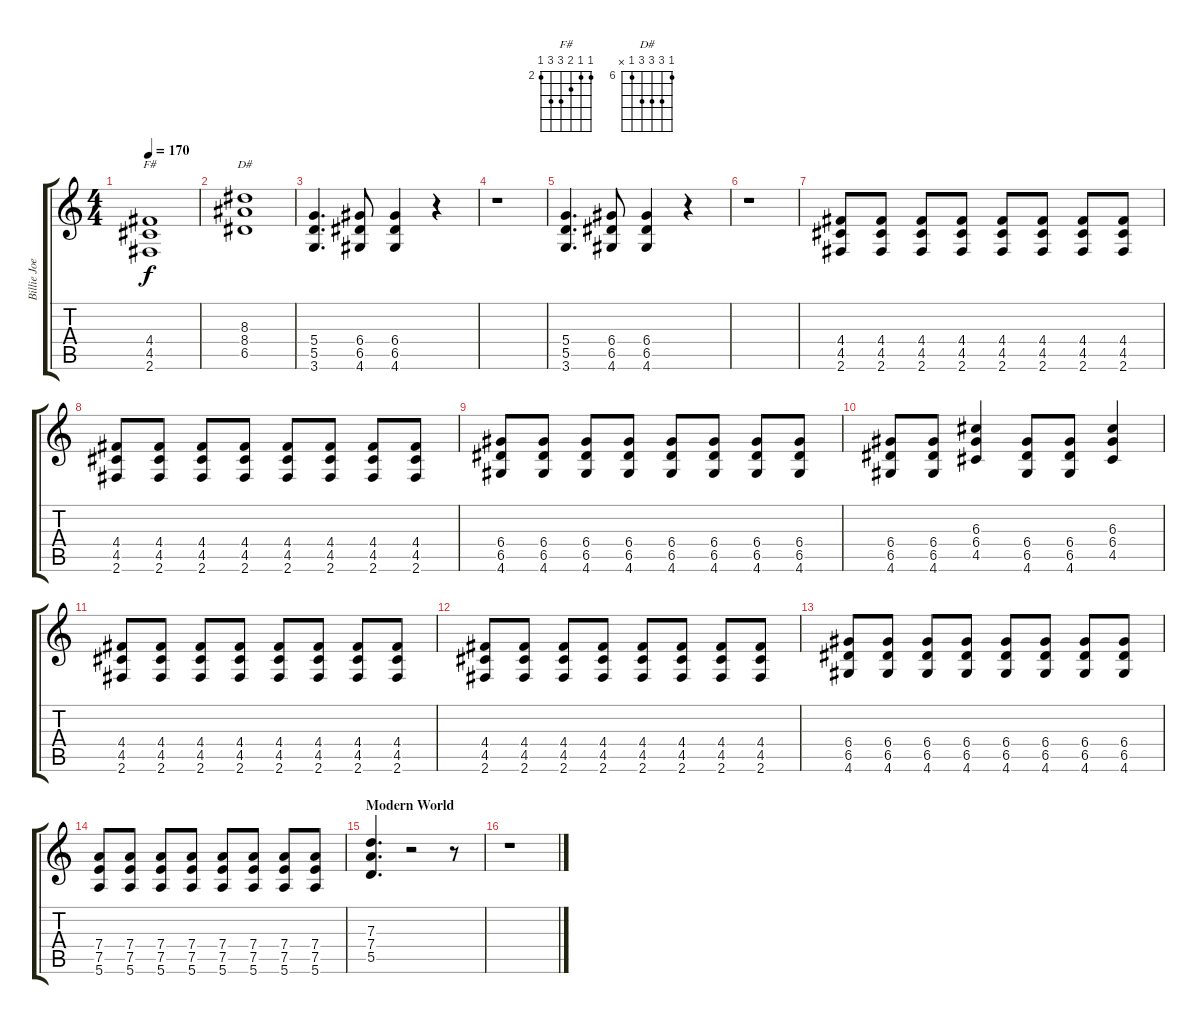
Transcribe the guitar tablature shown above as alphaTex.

\track ("Billie Joe" "Billie Joe") {instrument overdrivenguitar}
\staff {score tabs}
\tuning (E4 B3 G3 D3 A2 E2) {hide}
\chord ("F#" 2 2 3 4 4 2) {firstfret 2}
\chord ("D#" 6 8 8 8 6 x) {firstfret 6}
\ts (4 4)
\tempo 170
\clef g2
\ks c
(4.4 4.5 2.6).1{ch "F#" dy f} |
(8.3 8.4 6.5).1{ch "D#"} |
(5.4 5.5 3.6).4{d} (6.4 6.5 4.6).8 (6.4 6.5 4.6).4 r.4 |
r.1 |
(5.4 5.5 3.6).4{d} (6.4 6.5 4.6).8 (6.4 6.5 4.6).4 r.4 |
r.1 |
(4.4 4.5 2.6).8 (4.4 4.5 2.6).8 (4.4 4.5 2.6).8 (4.4 4.5 2.6).8 (4.4 4.5 2.6).8 (4.4 4.5 2.6).8 (4.4 4.5 2.6).8 (4.4 4.5 2.6).8 |
(4.4 4.5 2.6).8 (4.4 4.5 2.6).8 (4.4 4.5 2.6).8 (4.4 4.5 2.6).8 (4.4 4.5 2.6).8 (4.4 4.5 2.6).8 (4.4 4.5 2.6).8 (4.4 4.5 2.6).8 |
(6.4 6.5 4.6).8 (6.4 6.5 4.6).8 (6.4 6.5 4.6).8 (6.4 6.5 4.6).8 (6.4 6.5 4.6).8 (6.4 6.5 4.6).8 (6.4 6.5 4.6).8 (6.4 6.5 4.6).8 |
(6.4 6.5 4.6).8 (6.4 6.5 4.6).8 (6.3 6.4 4.5).4 (6.4 6.5 4.6).8 (6.4 6.5 4.6).8 (6.3 6.4 4.5).4 |
(4.4 4.5 2.6).8 (4.4 4.5 2.6).8 (4.4 4.5 2.6).8 (4.4 4.5 2.6).8 (4.4 4.5 2.6).8 (4.4 4.5 2.6).8 (4.4 4.5 2.6).8 (4.4 4.5 2.6).8 |
(4.4 4.5 2.6).8 (4.4 4.5 2.6).8 (4.4 4.5 2.6).8 (4.4 4.5 2.6).8 (4.4 4.5 2.6).8 (4.4 4.5 2.6).8 (4.4 4.5 2.6).8 (4.4 4.5 2.6).8 |
(6.4 6.5 4.6).8 (6.4 6.5 4.6).8 (6.4 6.5 4.6).8 (6.4 6.5 4.6).8 (6.4 6.5 4.6).8 (6.4 6.5 4.6).8 (6.4 6.5 4.6).8 (6.4 6.5 4.6).8 |
(7.4 7.5 5.6).8 (7.4 7.5 5.6).8 (7.4 7.5 5.6).8 (7.4 7.5 5.6).8 (7.4 7.5 5.6).8 (7.4 7.5 5.6).8 (7.4 7.5 5.6).8 (7.4 7.5 5.6).8 |
\section ("" "Modern World")
(7.3 7.4 5.5).4{d} r.2 r.8 |
r.1
